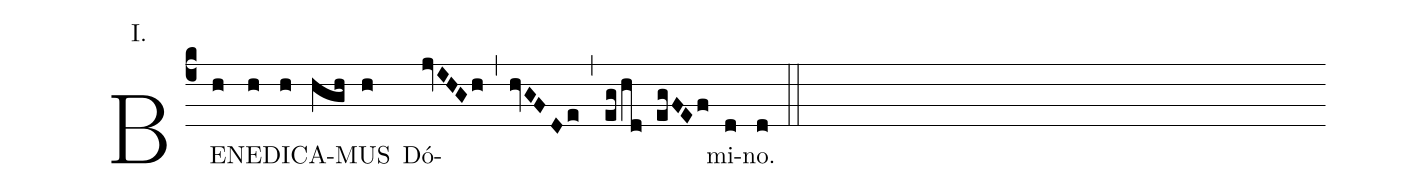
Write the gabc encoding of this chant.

annotation:I.;
mode:.;
office-part:Kyriale;
%%
(c4) BE(h)NE(h)DI(h)CA(hgh)MUS(h) Dó(jvIHGh,hvGFDe,eg/hd egFEf)mi(d)no.(d) (::)
